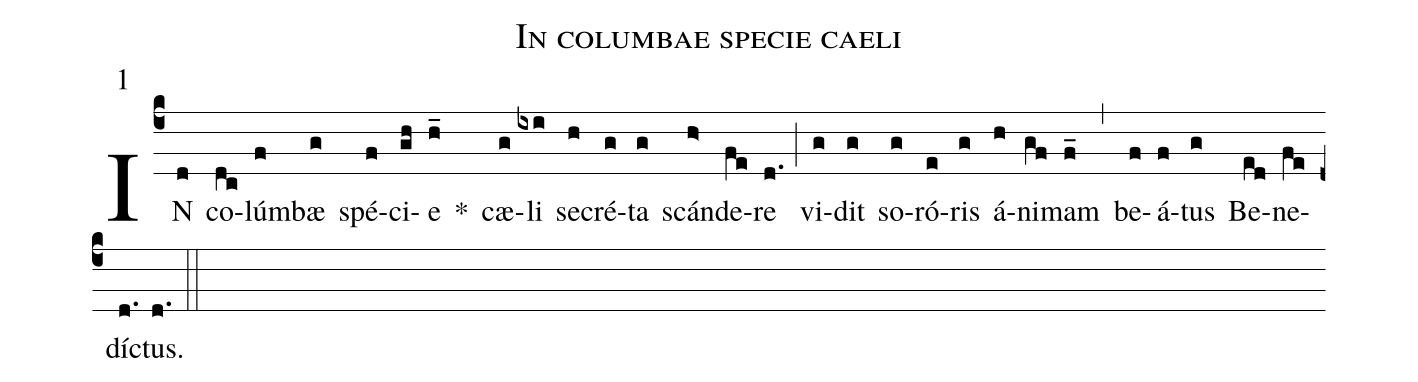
name: In columbae specie caeli;
mode: 1;
%%
(c4)
IN(d) co(dc)lúm(f)bæ(g) spé(f)ci(gh)e(h_) *()
cæ(g)li(ixi) se(h)cré(g)ta(g) scán(h>)de(fe)re(d.) (;)
vi(g)dit(g) so(g)ró(e)ris(g) á(h)ni(gf)mam(f_) (,)
be(f)á(f)tus(g) Be(ed)ne(fe)díc(d.)tus.(d.) (::)
